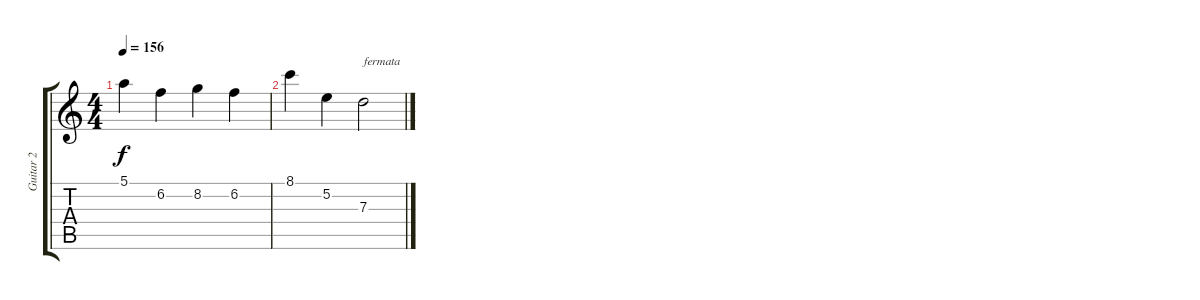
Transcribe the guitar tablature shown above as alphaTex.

\track ("Guitar 2" "Guitar 2") {instrument distortionguitar}
\staff {score tabs}
\tuning (E4 B3 G3 D3 A2 E2) {hide}
\ts (4 4)
\tempo 156
\clef g2
\ks c
5.1.4{dy f} 6.2.4 8.2.4 6.2.4 |
8.1.4 5.2.4 7.3.2{txt "fermata"}
